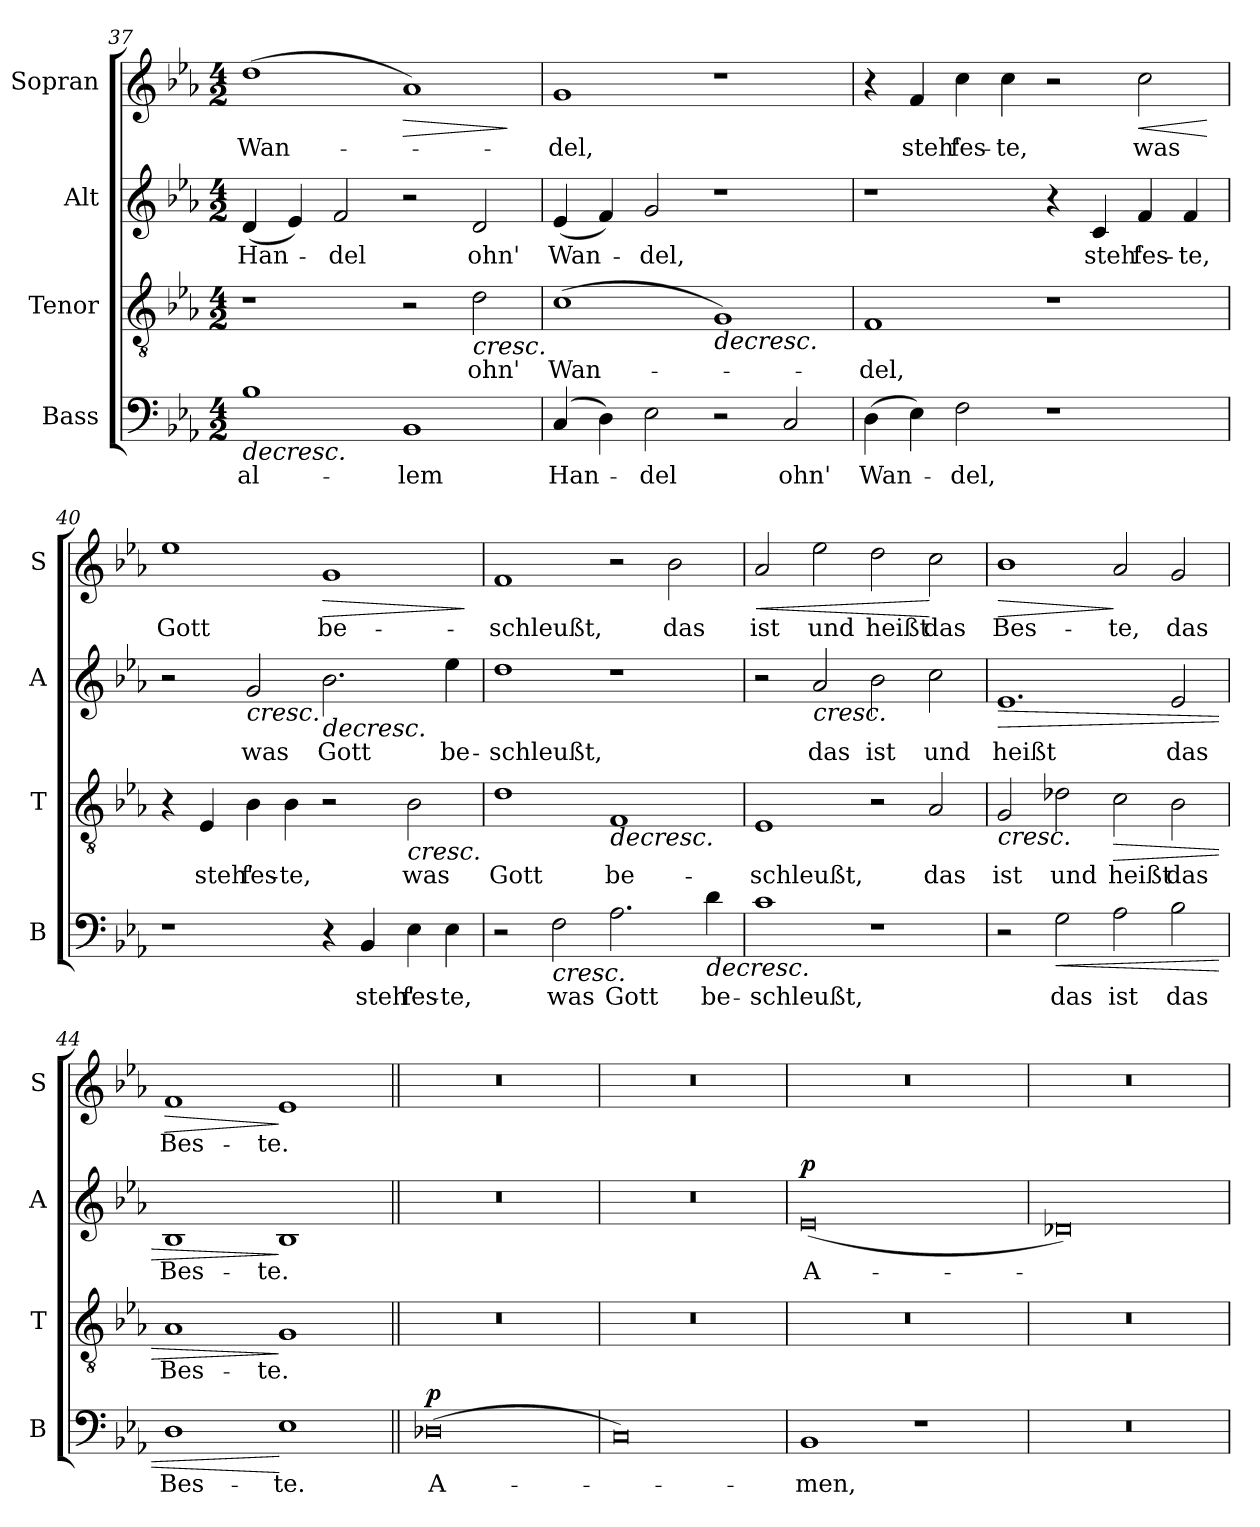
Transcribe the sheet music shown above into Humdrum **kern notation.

**kern	**text	**dynam	**kern	**text	**dynam	**kern	**text	**dynam	**kern	**text	**dynam
*part4	*part4	*part4	*part3	*part3	*part3	*part2	*part2	*part2	*part1	*part1	*part1
*staff4	*staff4	*staff4	*staff3	*staff3	*staff3	*staff2	*staff2	*staff2	*staff1	*staff1	*staff1
*I"Bass	*	*	*I"Tenor	*	*	*I"Alt	*	*	*I"Sopran	*	*
*I'B	*	*	*I'T	*	*	*I'A	*	*	*I'S	*	*
*clefF4	*	*	*clefGv2	*	*	*clefG2	*	*	*clefG2	*	*
*k[b-e-a-]	*	*	*k[b-e-a-]	*	*	*k[b-e-a-]	*	*	*k[b-e-a-]	*	*
*E-:	*	*	*E-:	*	*	*E-:	*	*	*E-:	*	*
*M4/2	*	*	*M4/2	*	*	*M4/2	*	*	*M4/2	*	*
=37	=37	=37	=37	=37	=37	=37	=37	=37	=37	=37	=37
!	!LO:LY:b	!LO:HP:b	!	!	!	!	!LO:LY:b	!	!	!LO:LY:b	!
1B-	al-	>	1r	.	.	(<4d/	Han-	.	(>1dd	Wan-	.
.	.	.	.	.	.	4e-/)	.	.	.	.	.
!	!	!	!	!	!	!	!LO:LY:b	!	!	!	!
.	.	.	.	.	.	2f/	-del	.	.	.	.
!	!LO:LY:b	!	!	!	!	!	!	!	!	!	!LO:HP:b
1BB-	-lem	.	2r	.	.	2r	.	.	1a-)	.	>
!	!	!	!	!LO:LY:b	!LO:HP:b	!	!LO:LY:b	!	!	!	!
.	.	.	2d\	ohn'	<	2d/	ohn'	.	.	.	.
.	.	.	.	.	.	.	.	.	.	.	]
!!LO:LB:g=z
=38	=38	=38	=38	=38	=38	=38	=38	=38	=38	=38	=38
!	!LO:LY:b	!	!	!LO:LY:b	!	!	!LO:LY:b	!	!	!LO:LY:b	!
(>4C/	Han-	.	(>1c	Wan-	.	(<4e-/	Wan-	.	1g	-del,	.
4D\)	.	.	.	.	.	4f/)	.	.	.	.	.
!	!LO:LY:b	!	!	!	!	!	!LO:LY:b	!	!	!	!
2E-\	-del	.	.	.	.	2g/	-del,	.	.	.	.
!	!	!	!	!	!LO:HP:b	!	!	!	!	!	!
2r	.	.	1G)	.	>	1r	.	.	1r	.	.
!	!LO:LY:b	!	!	!	!	!	!	!	!	!	!
2C/	ohn'	.	.	.	.	.	.	.	.	.	.
.	.	.	.	.	[	.	.	.	.	.	.
=39	=39	=39	=39	=39	=39	=39	=39	=39	=39	=39	=39
!	!LO:LY:b	!	!	!LO:LY:b	!	!	!	!	!	!	!
(>4D\	Wan-	.	1F	-del,	.	1r	.	.	4r	.	.
!	!	!	!	!	!	!	!	!	!	!LO:LY:b	!
4E-\)	.	.	.	.	.	.	.	.	4f/	steh'	.
!	!LO:LY:b	!	!	!	!	!	!	!	!	!LO:LY:b	!
2F\	-del,	.	.	.	.	.	.	.	4cc\	fes-	.
!	!	!	!	!	!	!	!	!	!	!LO:LY:b	!
.	.	.	.	.	.	.	.	.	4cc\	-te,	.
1r	.	.	1r	.	.	4r	.	.	2r	.	.
!	!	!	!	!	!	!	!LO:LY:b	!	!	!	!
.	.	.	.	.	.	4c/	steh'	.	.	.	.
!	!	!	!	!	!	!	!LO:LY:b	!	!	!LO:LY:b	!LO:HP:b
.	.	.	.	.	.	4f/	fes-	.	2cc\	was	<
!	!	!	!	!	!	!	!LO:LY:b	!	!	!	!
.	.	.	.	.	.	4f/	-te,	.	.	.	.
.	.	.	.	.	.	.	.	.	.	.	[
=40	=40	=40	=40	=40	=40	=40	=40	=40	=40	=40	=40
!	!	!	!	!	!	!	!	!	!	!LO:LY:b	!
1r	.	.	4r	.	.	2r	.	.	1ee-	Gott	.
!	!	!	!	!LO:LY:b	!	!	!	!	!	!	!
.	.	.	4E-/	steh'	.	.	.	.	.	.	.
!	!	!	!	!LO:LY:b	!	!	!LO:LY:b	!LO:HP:b	!	!	!
.	.	.	4B-\	fes-	.	2g/	was	<	.	.	.
!	!	!	!	!LO:LY:b	!	!	!	!	!	!	!
.	.	.	4B-\	-te,	.	.	.	.	.	.	.
!	!	!	!	!	!	!	!LO:LY:b	!LO:HP:b	!	!LO:LY:b	!LO:HP:b
4r	.	.	2r	.	.	2.b-\	Gott	>	1g	be-	>
!	!LO:LY:b	!	!	!	!	!	!	!	!	!	!
4BB-/	steh'	.	.	.	.	.	.	.	.	.	.
!	!LO:LY:b	!	!	!LO:LY:b	!LO:HP:b	!	!	!	!	!	!
4E-\	fes-	.	2B-\	was	<	.	.	.	.	.	.
!	!LO:LY:b	!	!	!	!	!	!LO:LY:b	!	!	!	!
4E-\	-te,	.	.	.	.	4ee-\	be-	[	.	.	.
.	.	.	.	.	]	.	.	.	.	.	]
!!LO:PB:g=z
=41	=41	=41	=41	=41	=41	=41	=41	=41	=41	=41	=41
!	!	!	!	!LO:LY:b	!	!	!LO:LY:b	!	!	!LO:LY:b	!
2r	.	.	1d	Gott	.	1dd	-schleußt,	.	1f	-schleußt,	.
!	!LO:LY:b	!LO:HP:b	!	!	!	!	!	!	!	!	!
2F\	was	<	.	.	.	.	.	.	.	.	.
!	!LO:LY:b	!	!	!LO:LY:b	!LO:HP:b	!	!	!	!	!	!
2.A-\	Gott	]	1F	be-	>	1r	.	.	2r	.	.
!	!	!	!	!	!	!	!	!	!	!LO:LY:b	!
.	.	.	.	.	.	.	.	.	2b-\	das	.
!	!LO:LY:b	!LO:HP:b	!	!	!	!	!	!	!	!	!
4d\	be-	>	.	.	.	.	.	.	.	.	.
.	.	[	.	.	[	.	.	.	.	.	.
=42	=42	=42	=42	=42	=42	=42	=42	=42	=42	=42	=42
!	!LO:LY:b	!	!	!LO:LY:b	!	!	!	!	!	!LO:LY:b	!LO:HP:b
1c	-schleußt,	.	1E-	-schleußt,	.	2r	.	.	2a-/	ist	<
!	!	!	!	!	!	!	!LO:LY:b	!LO:HP:b	!	!LO:LY:b	!
.	.	.	.	.	.	2a-/	das	<	2ee-\	und	.
!	!	!	!	!	!	!	!LO:LY:b	!	!	!LO:LY:b	!
1r	.	.	2r	.	.	2b-\	ist	.	2dd\	heißt	.
!	!	!	!	!LO:LY:b	!	!	!LO:LY:b	!	!	!LO:LY:b	!
.	.	.	2A-/	das	.	2cc\	und	]	2cc\	das	[
=43	=43	=43	=43	=43	=43	=43	=43	=43	=43	=43	=43
!	!	!	!	!LO:LY:b	!LO:HP:b	!	!LO:LY:b	!LO:HP:b	!	!LO:LY:b	!LO:HP:b
2r	.	.	2G/	ist	<	1.e-	heißt	>	1b-	Bes-	>
!	!LO:LY:b	!LO:HP:b	!	!LO:LY:b	!	!	!	!	!	!	!
2G\	das	<	2d-X\	und	]	.	.	.	.	.	.
!	!LO:LY:b	!	!	!LO:LY:b	!LO:HP:b	!	!	!	!	!LO:LY:b	!
2A-\	ist	.	2c\	heißt	>	.	.	.	2a-/	-te,	]
!	!LO:LY:b	!	!	!LO:LY:b	!	!	!LO:LY:b	!	!	!LO:LY:b	!
2B-\	das	]	2B-\	das	[	2e-/	das	[	2g/	das	.
!!LO:PB:g=z
=44	=44	=44	=44	=44	=44	=44	=44	=44	=44	=44	=44
!	!LO:LY:b	!	!	!LO:LY:b	!	!	!LO:LY:b	!	!	!LO:LY:b	!LO:HP:b
1D	Bes-	.	1A-	Bes-	.	1B-	Bes-	.	1f	Bes-	>
!	!LO:LY:b	!	!	!LO:LY:b	!	!	!LO:LY:b	!	!	!LO:LY:b	!
1E-	-te.	[	1G	-te.	]	1B-	-te.	]	1e-	-te.	]
=45||	=45||	=45||	=45||	=45||	=45||	=45||	=45||	=45||	=45||	=45||	=45||
!	!LO:LY:b	!LO:DY:a	!	!	!	!	!	!	!	!	!
(>0D-X	A-	p	0r	.	.	0r	.	.	0r	.	.
=46	=46	=46	=46	=46	=46	=46	=46	=46	=46	=46	=46
0C)	.	.	0r	.	.	0r	.	.	0r	.	.
=47	=47	=47	=47	=47	=47	=47	=47	=47	=47	=47	=47
!	!LO:LY:b	!	!	!	!	!	!LO:LY:b	!LO:DY:a	!	!	!
1BB-	-men,	.	0r	.	.	(<0e-	A-	p	0r	.	.
1r	.	.	.	.	.	.	.	.	.	.	.
=48	=48	=48	=48	=48	=48	=48	=48	=48	=48	=48	=48
0r	.	.	0r	.	.	0d-X)	.	.	0r	.	.
=	=	=	=	=	=	=	=	=	=	=	=
*-	*-	*-	*-	*-	*-	*-	*-	*-	*-	*-	*-
